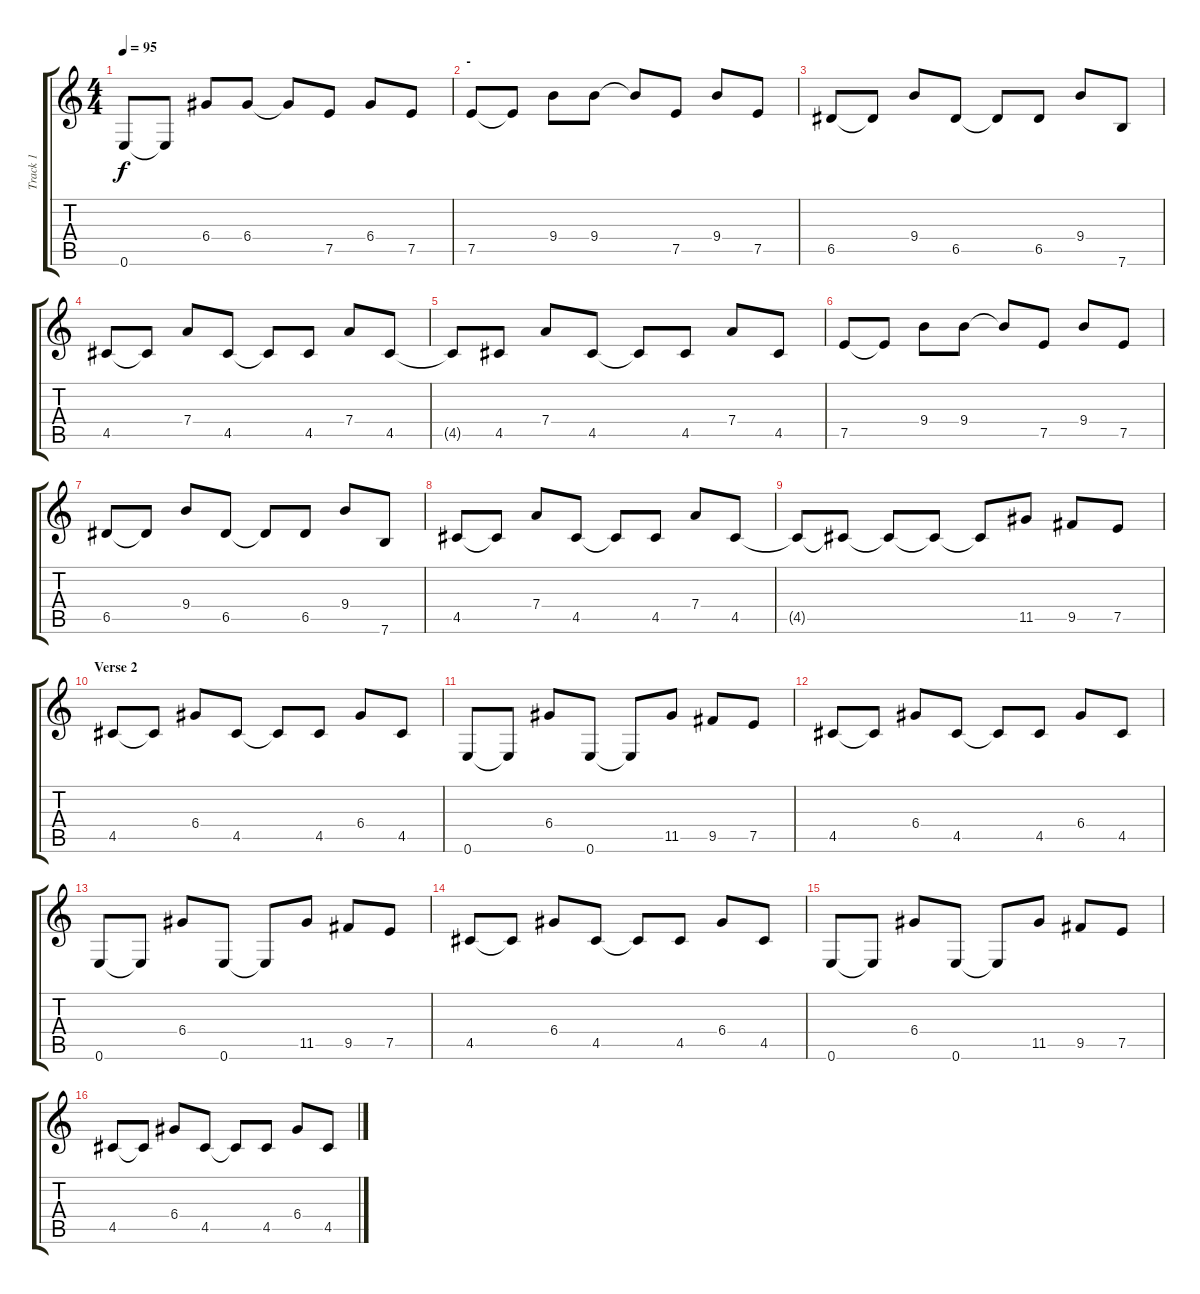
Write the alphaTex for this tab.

\track ("Track 1" "Track 1") {instrument slapbass2}
\staff {score tabs}
\tuning (E4 B3 G3 D3 A2 E2) {hide}
\ts (4 4)
\tempo 95
\clef g2
\ks c
0.6.8{dy f} 0.6{t}.8 6.4.8 6.4.8 6.4{t}.8 7.5.8 6.4.8 7.5.8 |
\section ("" "-")
7.5.8 7.5{t}.8 9.4.8 9.4.8 9.4{t}.8 7.5.8 9.4.8 7.5.8 |
6.5.8 6.5{t}.8 9.4.8 6.5.8 6.5{t}.8 6.5.8 9.4.8 7.6.8 |
4.5.8 4.5{t}.8 7.4.8 4.5.8 4.5{t}.8 4.5.8 7.4.8 4.5.8 |
4.5{t}.8 4.5.8 7.4.8 4.5.8 4.5{t}.8 4.5.8 7.4.8 4.5.8 |
7.5.8 7.5{t}.8 9.4.8 9.4.8 9.4{t}.8 7.5.8 9.4.8 7.5.8 |
6.5.8 6.5{t}.8 9.4.8 6.5.8 6.5{t}.8 6.5.8 9.4.8 7.6.8 |
4.5.8 4.5{t}.8 7.4.8 4.5.8 4.5{t}.8 4.5.8 7.4.8 4.5.8 |
4.5{t}.8 4.5{t}.8 4.5{t}.8 4.5{t}.8 4.5{t}.8 11.5.8 9.5.8 7.5.8 |
\section ("" "Verse 2")
4.5.8 4.5{t}.8 6.4.8 4.5.8 4.5{t}.8 4.5.8 6.4.8 4.5.8 |
0.6.8 0.6{t}.8 6.4.8 0.6.8 0.6{t}.8 11.5.8 9.5.8 7.5.8 |
4.5.8 4.5{t}.8 6.4.8 4.5.8 4.5{t}.8 4.5.8 6.4.8 4.5.8 |
0.6.8 0.6{t}.8 6.4.8 0.6.8 0.6{t}.8 11.5.8 9.5.8 7.5.8 |
4.5.8 4.5{t}.8 6.4.8 4.5.8 4.5{t}.8 4.5.8 6.4.8 4.5.8 |
0.6.8 0.6{t}.8 6.4.8 0.6.8 0.6{t}.8 11.5.8 9.5.8 7.5.8 |
4.5.8 4.5{t}.8 6.4.8 4.5.8 4.5{t}.8 4.5.8 6.4.8 4.5.8
